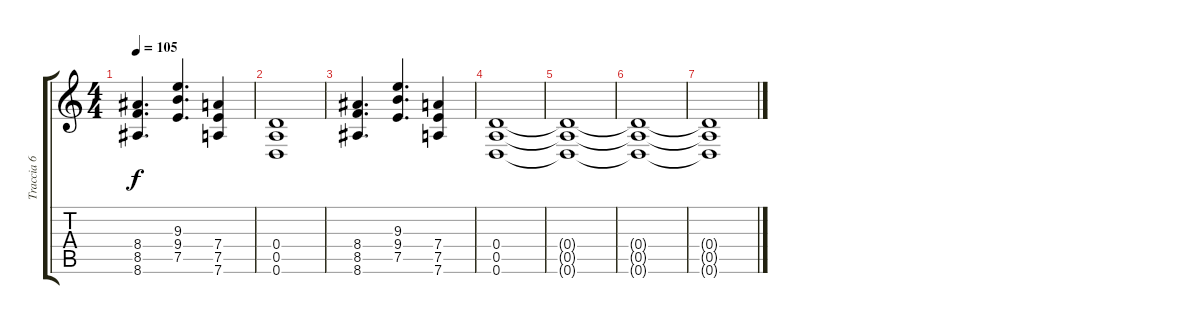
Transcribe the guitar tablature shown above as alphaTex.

\track ("Traccia 6" "Traccia 6") {instrument overdrivenguitar}
\staff {score tabs}
\tuning (E4 A3 G3 D3 A2 D2) {hide}
\ts (4 4)
\tempo 105
\clef g2
\ks c
(8.4 8.5 8.6).4{d dy f} (9.3 9.4 7.5).4{d} (7.4 7.5 7.6).4 |
(0.4 0.5 0.6).1 |
(8.4 8.5 8.6).4{d} (9.3 9.4 7.5).4{d} (7.4 7.5 7.6).4 |
(0.4 0.5 0.6).1 |
(0.4{t} 0.5{t} 0.6{t}).1 |
(0.4{t} 0.5{t} 0.6{t}).1 |
(0.4{t} 0.5{t} 0.6{t}).1
